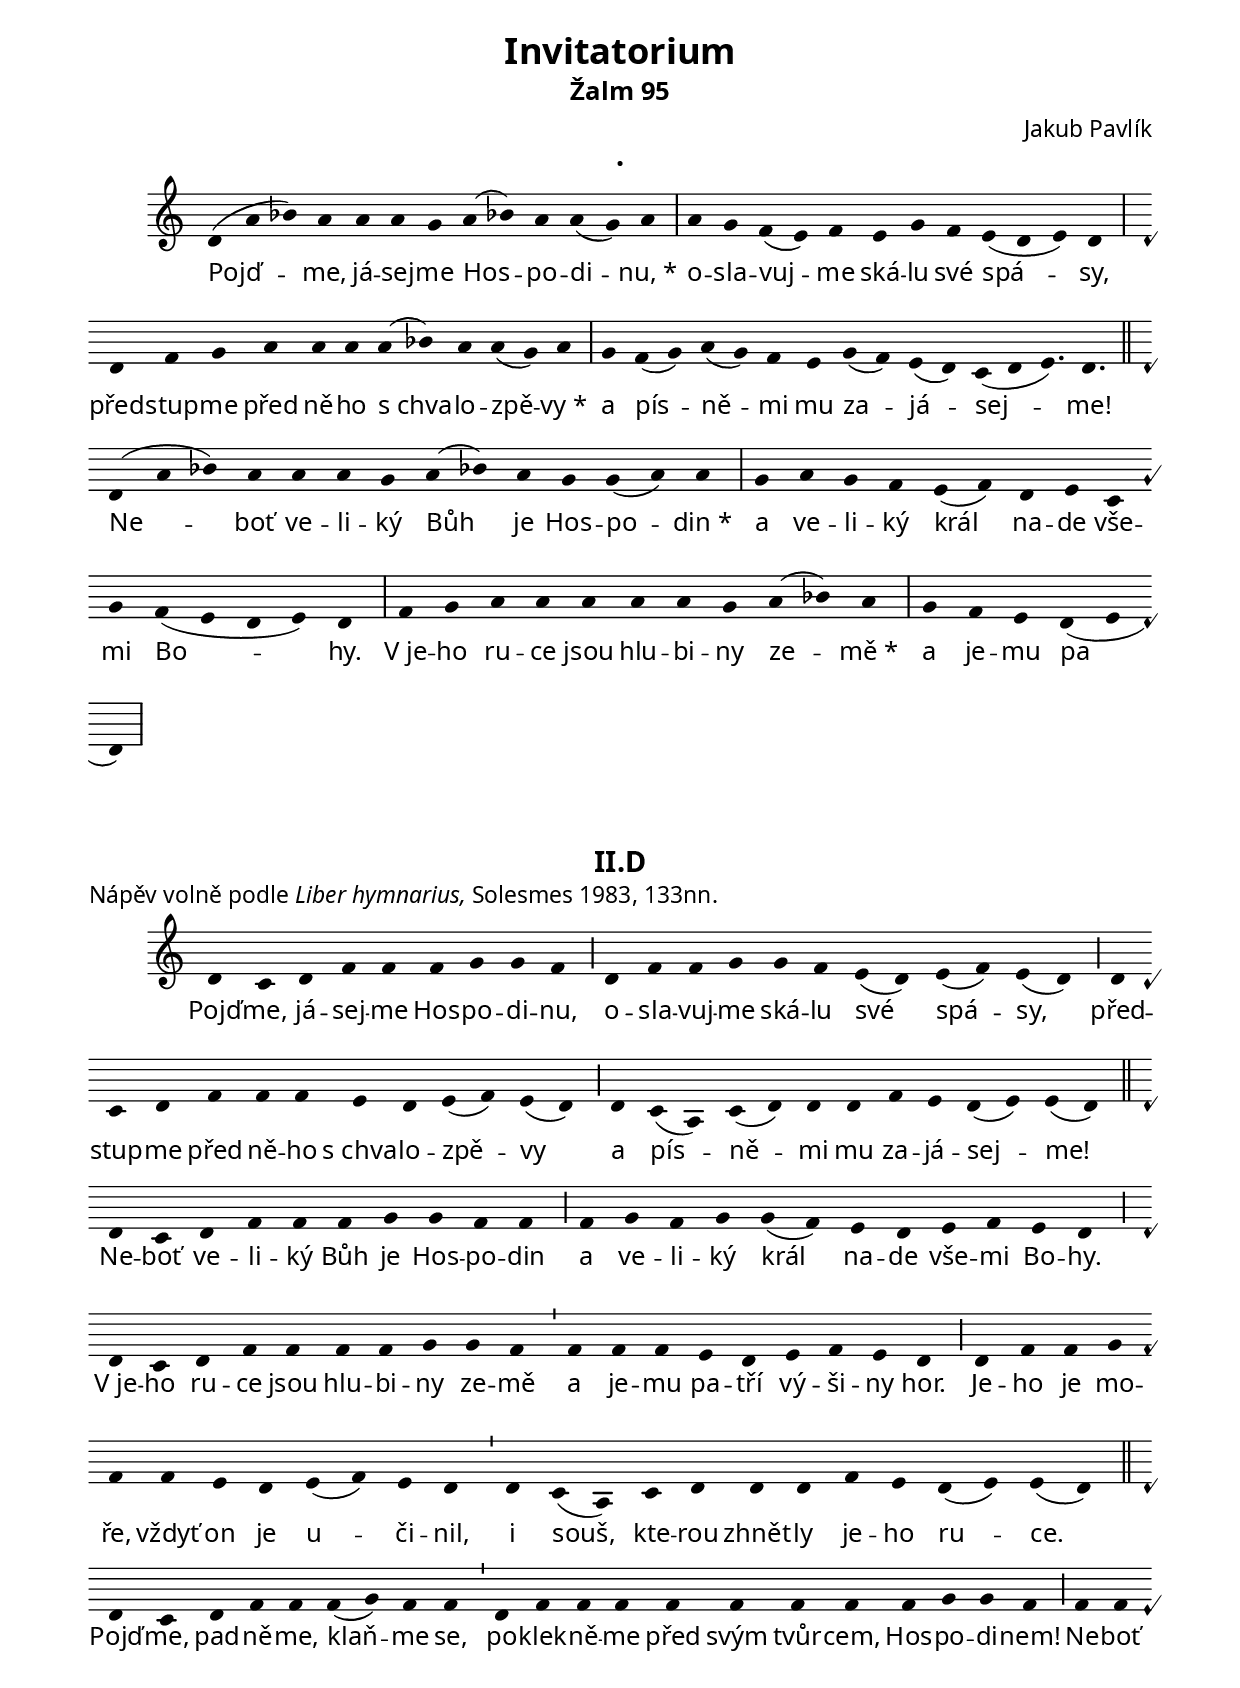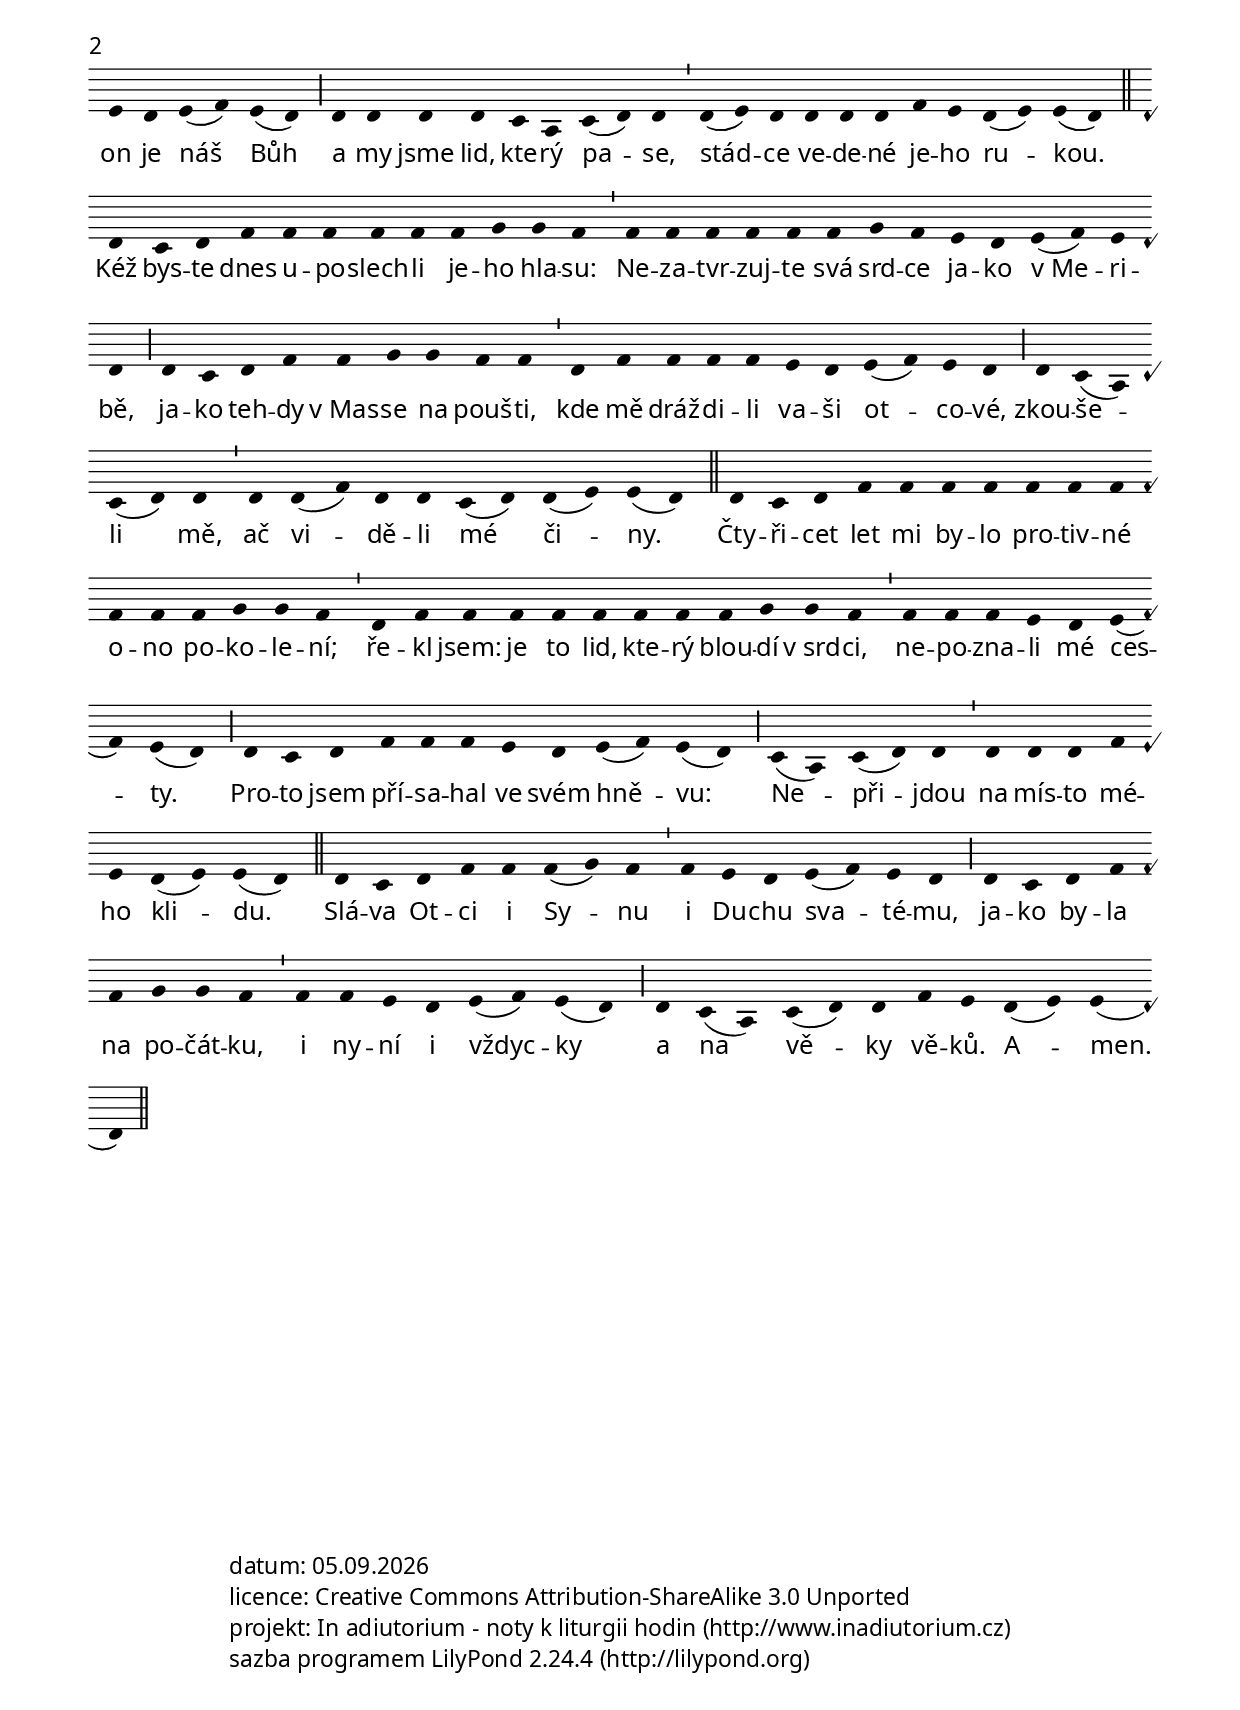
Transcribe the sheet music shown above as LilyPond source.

\version "2.14.2"

\header {
  title = "Invitatorium"
  composer = "Jakub Pavlík"
}

\include "spolecne.ly"

zalmXCVtext = \lyricmode {
  Pojď -- me, já -- sej -- me Hos -- po -- di -- nu,_*
  o -- sla -- vuj -- me ská -- lu své spá -- sy,
  před -- stup -- me před ně -- ho s_chva -- lo -- zpě -- vy_*
  a pís -- ně -- mi mu za -- já -- sej -- me!

  Ne -- boť ve -- li -- ký Bůh je Hos -- po -- din_*
  a ve -- li -- ký král na -- de vše -- mi Bo -- hy.
  V_je -- ho ru -- ce jsou hlu -- bi -- ny ze -- mě_*
  a je -- mu pa -- tří vý -- ši -- ny hor.
  Je -- ho je mo -- ře, vždyť on je u -- či -- nil,_*
  i souš, kte -- rou zhnět -- ly je -- ho ru -- ce.

  Pojď -- me, pad -- ně -- me, klaň -- me se,_*
  po -- klek -- ně -- me před svým tvůr -- cem, Hos -- po -- di -- nem!
  Ne -- boť on je náš Bůh_*
  a my jsme lid, kte -- rý pa -- se, stád -- ce ve -- de -- né je -- ho ru -- kou.

  Kéž bys -- te dnes u -- po -- slech -- li je -- ho hla -- su:_+
  Ne -- za -- tvr -- zuj -- te svá srd -- ce ja -- ko v_Me -- ri -- bě,_*
  ja -- ko teh -- dy v_Mas -- se na pouš -- ti,
  kde mě dráž -- di -- li va -- ši ot -- co -- vé,_*
  zkou -- še -- li mě, ač vi -- dě -- li mé či -- ny.

  Čty -- ři -- cet let mi by -- lo pro -- tiv -- né o -- no po -- ko -- le -- ní;_+
  ře -- kl jsem: je to lid, kte -- rý blou -- dí v_srd -- ci,_*
  ne -- po -- zna -- li mé ces -- ty.
  Pro -- to jsem pří -- sa -- hal ve svém hně -- vu:
  Ne -- při -- jdou na mís -- to mé -- ho kli -- du.

  Slá -- va Ot -- ci i Sy -- nu_*
  i Du -- chu sva -- té -- mu,
  ja -- ko by -- la na po -- čát -- ku, i ny -- ní i vždyc -- ky_*
  a na vě -- ky vě -- ků. A -- men.
}

zalmXCVtextBezZnamenek = \lyricmode {
  Pojď -- me, já -- sej -- me Hos -- po -- di -- nu,
  o -- sla -- vuj -- me ská -- lu své spá -- sy,
  před -- stup -- me před ně -- ho s_chva -- lo -- zpě -- vy
  a pís -- ně -- mi mu za -- já -- sej -- me!

  Ne -- boť ve -- li -- ký Bůh je Hos -- po -- din
  a ve -- li -- ký král na -- de vše -- mi Bo -- hy.
  V_je -- ho ru -- ce jsou hlu -- bi -- ny ze -- mě
  a je -- mu pa -- tří vý -- ši -- ny hor.
  Je -- ho je mo -- ře, vždyť on je u -- či -- nil,
  i souš, kte -- rou zhnět -- ly je -- ho ru -- ce.

  Pojď -- me, pad -- ně -- me, klaň -- me se,
  po -- klek -- ně -- me před svým tvůr -- cem, Hos -- po -- di -- nem!
  Ne -- boť on je náš Bůh
  a my jsme lid, kte -- rý pa -- se, stád -- ce ve -- de -- né je -- ho ru -- kou.

  Kéž bys -- te dnes u -- po -- slech -- li je -- ho hla -- su:
  Ne -- za -- tvr -- zuj -- te svá srd -- ce ja -- ko v_Me -- ri -- bě,
  ja -- ko teh -- dy v_Mas -- se na pouš -- ti,
  kde mě dráž -- di -- li va -- ši ot -- co -- vé,
  zkou -- še -- li mě, ač vi -- dě -- li mé či -- ny.

  Čty -- ři -- cet let mi by -- lo pro -- tiv -- né o -- no po -- ko -- le -- ní;
  ře -- kl jsem: je to lid, kte -- rý blou -- dí v_srd -- ci,
  ne -- po -- zna -- li mé ces -- ty.
  Pro -- to jsem pří -- sa -- hal ve svém hně -- vu:
  Ne -- při -- jdou na mís -- to mé -- ho kli -- du.

  Slá -- va Ot -- ci i Sy -- nu
  i Du -- chu sva -- té -- mu,
  ja -- ko by -- la na po -- čát -- ku, i ny -- ní i vždyc -- ky
  a na vě -- ky vě -- ků. A -- men.
}

% Žalm 95, tonus volně I.D podle trapistického antifonáře:
% http://splendorveritatis.org/antiphonale/large-1895.html a další

strofa = { \bar "||" \break }

zalmXCVtonusIDpoznamka = \markup\justify {
  Nápěv volně podle Antiphonarium Cisterciense, Westmalle: Typographia ordinis cisterciensium strictioris observantiae, 1947, 271*nn.
}

zalmXCVtonusID = \score {
  \relative c' {
    \choralniRezim
    
    % Pojdme
    d4( a' bes) a 
    a a g a( bes) a a( g) a \bar "|"
    a g f( e) f e g f e( d e) d \bar "|"
    d4 f g a a a a( bes) a a( g) a \bar "|"
    g f( g) a( g) f e g( f) e( d) c( d e4.) d4. \strofa
    
    % Nebot veliky
    d4( a' bes) a a a g a( bes) a g g( a) a \bar "|"
    g a g f e( f) d e c g' f( e d e) d \bar "|"
    f g a a a a a g a( bes) a \bar "|"
    g f e d( e d) \bar "|"
  }
  \addlyrics {
    \zalmXCVtext
  }
  \header {
    piece = "Žalm 95 - I.D"
  }
}

% -*- master: ../inkubator_pro_invitatoria.ly;

strofa = { \bar "||" \break }

% Vyrazne zjednodusena je formule zaveru strofy.
zalmXCVtonusIID = \score {
  \relative c' {
    \choralniRezim

    % Pojdme
    d4 c4 d f f f g g f \barMaior
    d f f g g f e( d) e( f) e( d) \barMaior
    d c d f f f e d e( f) e( d) \barMaior
    d c( a) c( d) d d f e d( e) e( d) \strofa

    % Nebot veliky
    d4 c d f f f g g f f \barMaior
    f g f g g( f) e d e f e d \barMaior
    d c d f f f f g g f \barMin
    f f f e d e f e d \barMaior
    d f f g f f e d e( f) e d \barMin
    d c( a) c d d d f e d( e) e( d) \strofa

    % Pojdme, padneme
    d c d f f f( g) f f \barMin d f f f f f f f f g g f \barMaior
    f f e d e( f) e( d) \barMaior
    d d d d c a c( d) d \barMin d( e) d d d d f e d( e) e( d) \strofa

    % Kez byste dnes
    d c d f f f f f f g g f \barMin f f f f f f g f e d e( f) e d \barMaior
    d c d f f g g f f \barMin d f f f f e d e( f) e d \barMaior
    d c( a) c( d) d \barMin d d( f) d d c( d) d( e) e( d) \barFinalis

    % Ctyricet let
    d c d f f f f f f f f f f g g f \barMin
    d f f f f f f f f g g f \barMin
    f f f e d e( f) e( d) \barMaior
    d c d f f f e d e( f) e( d) \barMaior
    c( a) c( d) d \barMin d d d f e d( e) e( d) \barFinalis

    % Slava Otci
    d c d f f f( g) f \barMin f e d e( f) e d \barMaior
    d c d f f g g f \barMin f f e d e( f) e( d) \barMaior
    d c( a) c( d) d f e d( e) e( d) \barFinalis
  }
  \addlyrics {
    \zalmXCVtextBezZnamenek
  }
  \header {
    quid = "Žalm 95"
    modus = "II"
    differentia = "D"
    notitia = \markup{
      Nápěv volně podle \italic{Liber hymnarius,} Solesmes 1983, 133nn.
    }
    piece = \markup\sestavTitulekBezZalmu
  }
}


\paper {
  scoreTitleMarkup = \markup\column{
    \huge\bold\fill-line {
      " "
      \concat{
        \fromproperty #'header:modus "." \fromproperty #'header:differentia
      }
      " "
    }

    \fromproperty #'header:notitia
  }
}

\bookpart {
  \header {
    subtitle = "Žalm 95"
  }

  \score { \zalmXCVtonusID }
  \score { \zalmXCVtonusIID }
}